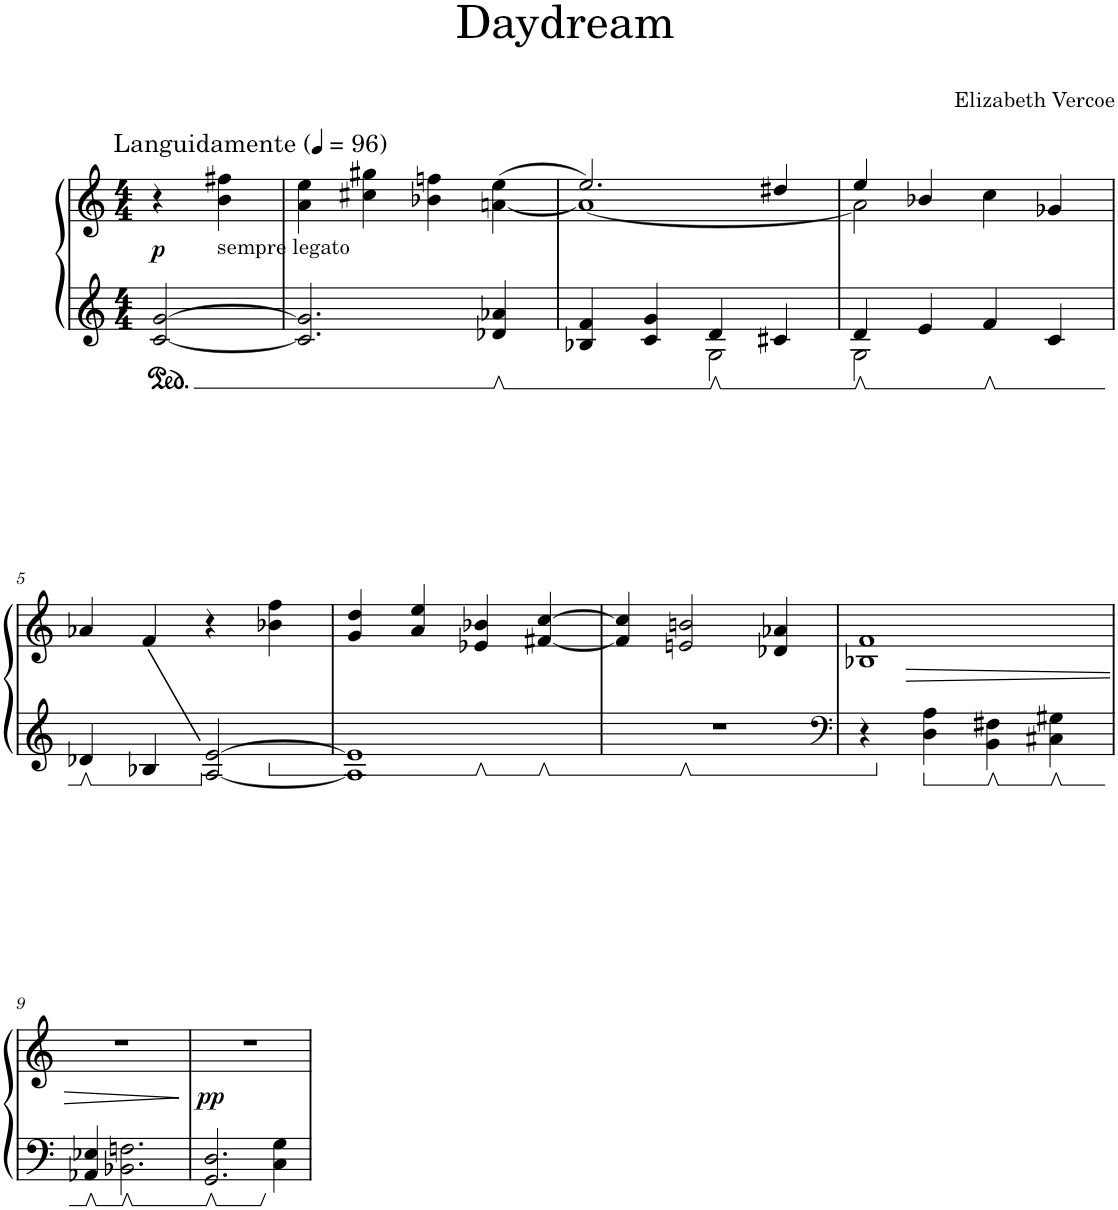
**kern	**kern	**dynam
*part1	*part1	*part1
*staff2	*staff1	*staff1/2
*I"Piano	*	*
*I'Pno.	*	*
*clefG2	*clefG2	*
*k[]	*k[]	*
*M4/4	*M4/4	*
*MM96	*MM96	*
=1	=1	=1
!	!LO:TX:a:t=Languidamente	!
!	!	!LO:DY:b
[2c/ [2g/	4r	p
!	!LO:TX:b:t=sempre legato	!
.	4b\ 4ff#X\	.
=2	=2	=2
2.c/] 2.g/]	4a\ 4ee\	.
.	4cc#X\ 4gg#X\	.
.	4b-X\ 4ffn\	.
4d-X/ 4a-X/	([4an\ 4ee\	.
=3	=3	=3
*^	*^	*
4B-X/ 4f/	2ryy	2.ee/)	1a_	.
4c/ 4g/	.	.	.	.
4d/	2G\	.	.	.
4c#X/	.	4dd#X/	.	.
=4	=4	=4	=4	=4
4d/	2G\	4ee/	2a\]	.
4e/	.	4b-X/	.	.
4f/	2ryy	4cc\	2ryy	.
4c/	.	4g-X/	.	.
*v	*v	*	*	*
*	*v	*v	*
!!LO:LB:g=z
=5	=5	=5
4d-X/	4a-X/	.
4B-X/	4f/	.
[2A/ [2e/	4r	.
.	4b-X\ 4ff\	.
=6	=6	=6
1A] 1e]	4g/ 4dd/	.
.	4a/ 4ee/	.
.	4e-X/ 4b-X/	.
.	[4f#X/ [4cc/	.
=7	=7	=7
1r	4f#/] 4cc/]	.
.	2en/ 2bn/	.
.	4d-X/ 4a-X/	.
=8	=8	=8
*clefF4	*	*
!	!	!LO:HP:b
4r	1B-X 1f	>
4D\ 4A\	.	.
4BB\ 4F#X\	.	.
4C#X\ 4G#X\	.	.
!!LO:LB:g=z
=9	=9	=9
4AA-X/ 4E-X/	1r	.
2.BB-X\ 2.Fn\	.	.
.	.	]
=10	=10	=10
!	!	!LO:DY:b
2.GG/ 2.D/	1r	pp
4C\ 4G\	.	.
=	=	=
*-	*-	*-
